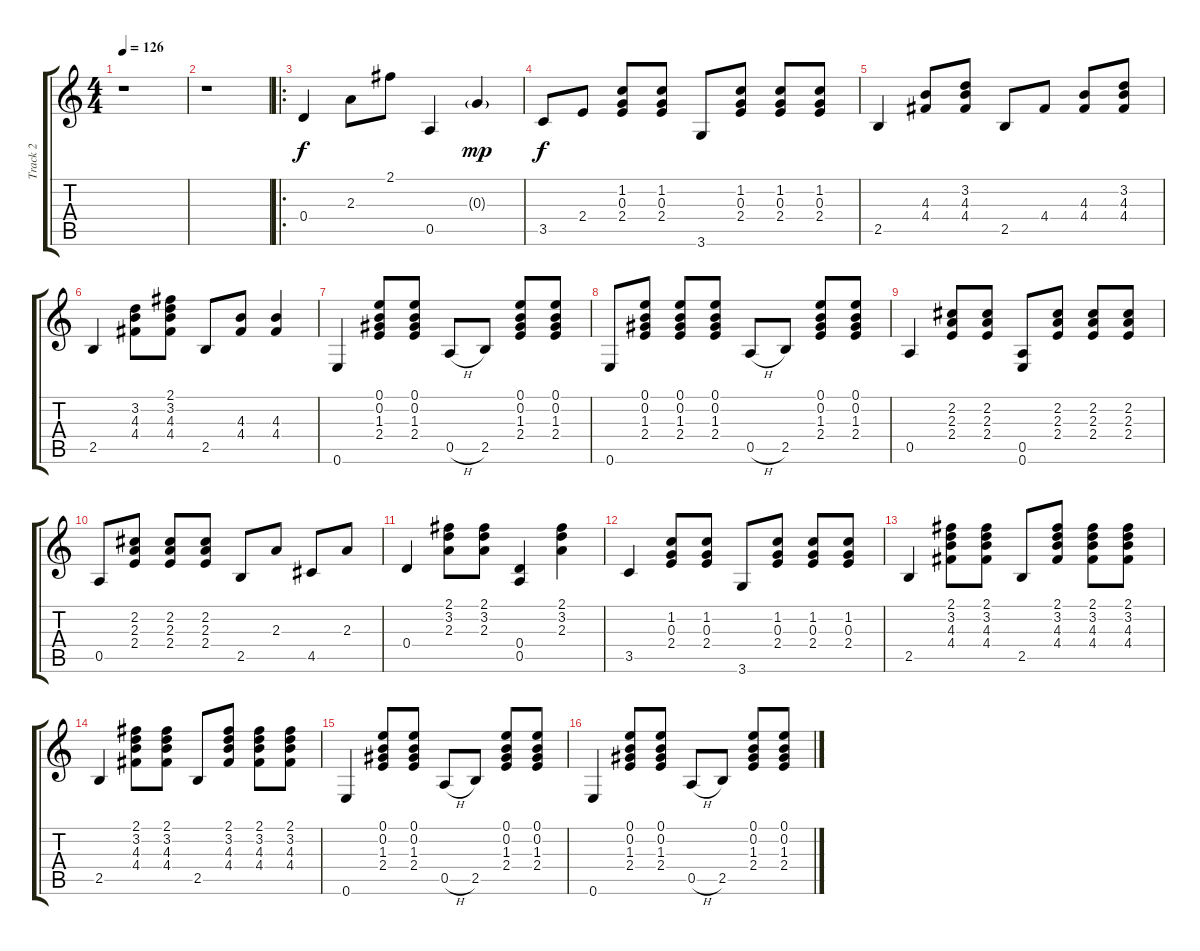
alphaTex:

\track ("Track 2" "Track 2") {instrument acousticguitarsteel}
\staff {score tabs}
\tuning (E4 B3 G3 D3 A2 E2) {hide}
\ts (4 4)
\tempo 126
\clef g2
\ks c
r.1{dy f instrument acousticguitarsteel} |
r.1 |
\ro
0.4.4 2.3.8 2.1.8 0.5.4 0.3{g}.4{dy mp} |
3.5.8{dy f} 2.4.8 (1.2 0.3 2.4).8 (1.2 0.3 2.4).8 3.6.8 (1.2 0.3 2.4).8 (1.2 0.3 2.4).8 (1.2 0.3 2.4).8 |
2.5.4 (4.3 4.4).8 (3.2 4.3 4.4).8 2.5.8 4.4.8 (4.3 4.4).8 (3.2 4.3 4.4).8 |
2.5.4 (3.2 4.3 4.4).8 (2.1 3.2 4.3 4.4).8 2.5.8 (4.3 4.4).8 (4.3 4.4).4 |
0.6.4 (0.1 0.2 1.3 2.4).8 (0.1 0.2 1.3 2.4).8 0.5{h}.8 2.5.8 (0.1 0.2 1.3 2.4).8 (0.1 0.2 1.3 2.4).8 |
0.6.8 (0.1 0.2 1.3 2.4).8 (0.1 0.2 1.3 2.4).8 (0.1 0.2 1.3 2.4).8 0.5{h}.8 2.5.8 (0.1 0.2 1.3 2.4).8 (0.1 0.2 1.3 2.4).8 |
0.5.4 (2.2 2.3 2.4).8 (2.2 2.3 2.4).8 (0.5 0.6).8 (2.2 2.3 2.4).8 (2.2 2.3 2.4).8 (2.2 2.3 2.4).8 |
0.5.8 (2.2 2.3 2.4).8 (2.2 2.3 2.4).8 (2.2 2.3 2.4).8 2.5.8 2.3.8 4.5.8 2.3.8 |
0.4.4 (2.1 3.2 2.3).8 (2.1 3.2 2.3).8 (0.4 0.5).4 (2.1 3.2 2.3).4 |
3.5.4 (1.2 0.3 2.4).8 (1.2 0.3 2.4).8 3.6.8 (1.2 0.3 2.4).8 (1.2 0.3 2.4).8 (1.2 0.3 2.4).8 |
2.5.4 (2.1 3.2 4.3 4.4).8 (2.1 3.2 4.3 4.4).8 2.5.8 (2.1 3.2 4.3 4.4).8 (2.1 3.2 4.3 4.4).8 (2.1 3.2 4.3 4.4).8 |
2.5.4 (2.1 3.2 4.3 4.4).8 (2.1 3.2 4.3 4.4).8 2.5.8 (2.1 3.2 4.3 4.4).8 (2.1 3.2 4.3 4.4).8 (2.1 3.2 4.3 4.4).8 |
0.6.4 (0.1 0.2 1.3 2.4).8 (0.1 0.2 1.3 2.4).8 0.5{h}.8 2.5.8 (0.1 0.2 1.3 2.4).8 (0.1 0.2 1.3 2.4).8 |
0.6.4 (0.1 0.2 1.3 2.4).8 (0.1 0.2 1.3 2.4).8 0.5{h}.8 2.5.8 (0.1 0.2 1.3 2.4).8 (0.1 0.2 1.3 2.4).8
